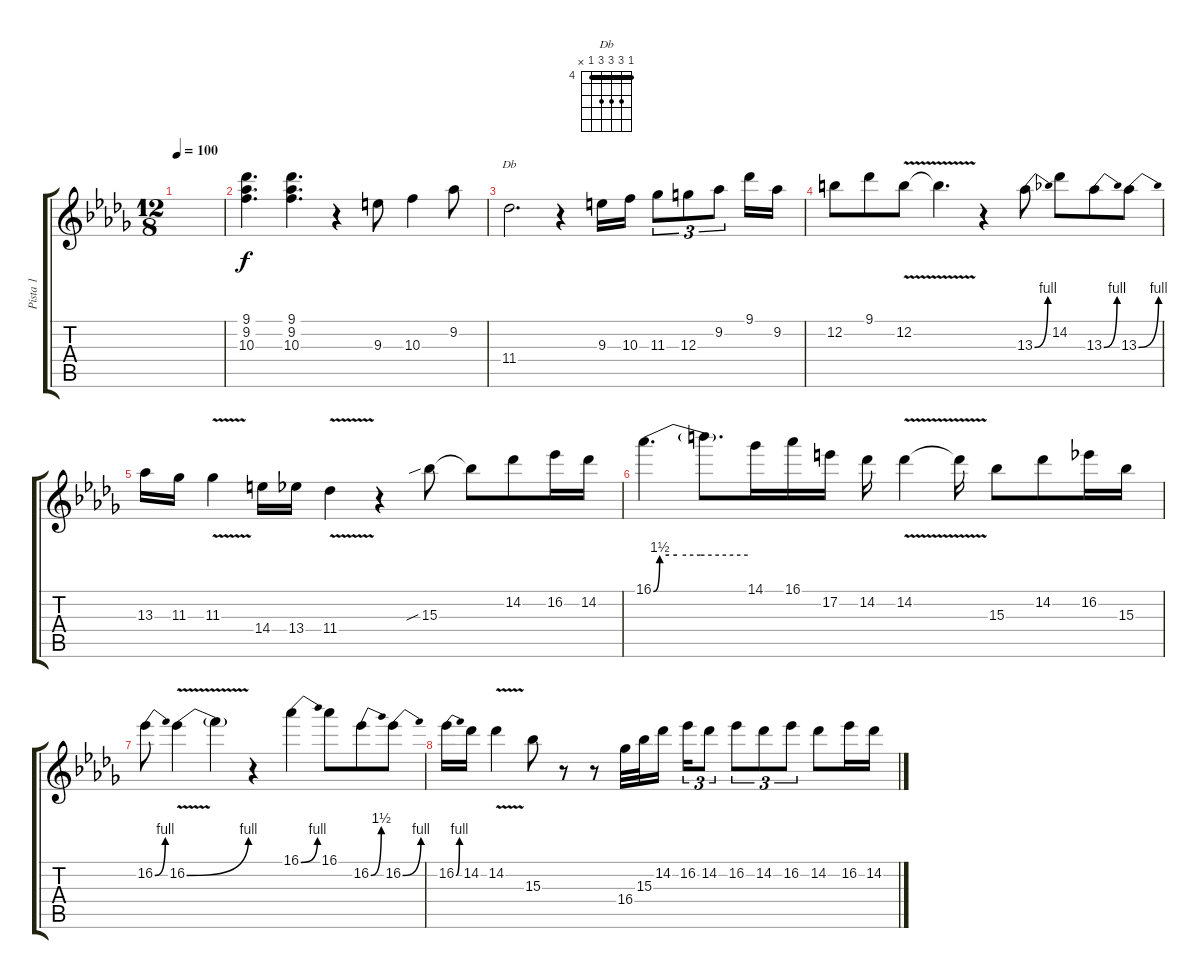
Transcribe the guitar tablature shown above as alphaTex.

\track ("Pista 1" "Pista 1") {instrument electricguitarjazz}
\staff {score tabs}
\tuning (E4 B3 G3 D3 A2 E2) {hide}
\chord ("Db" 4 6 6 6 4 x) {firstfret 4 barre 4}
\ts (12 8)
\tempo 100
\clef g2
\ks db
|
(9.1 9.2 10.3).4{d} (9.1 9.2 10.3).4{d} r.4 9.3.8 10.3.4 9.2.8 |
11.4.2{d ch "Db"} r.4 9.3.16 10.3.16 11.3.8{tu (3 2)} 12.3.8{tu (3 2)} 9.2.8{tu (3 2)} 9.1.16 9.2.16 |
12.2.8 9.1.8 12.2{v}.8 12.2{t}.4{d} r.4 13.3{be (bend 0 0 60 4)}.8 14.2.8 13.3{be (bend 0 0 60 4)}.8 13.3{be (bend 0 0 60 4)}.8 |
13.3.16 11.3.16 11.3{v}.4 14.4.16 13.4.16 11.4{v}.4 r.4 15.3{sib}.8 15.3{t}.8 14.2.8 16.2.16 14.2.16 |
16.1{be (custom 0 0 4 6 10 6 15 6 30 6 60 6)}.4{d} 16.1{t}.8{d} 14.1.16 16.1.16 17.2.16 14.2.16 14.2{v}.4 14.2{t}.16 15.3.8 14.2.8 16.2.16 15.3.16 |
16.2{be (bend 0 0 60 4)}.8 16.2{be (bend 0 0 60 4) v}.4 16.2{t}.4 r.4 16.1{be (bend 0 0 60 4)}.4 16.1.8 16.2{be (bend 0 0 60 6)}.8 16.2{be (bend 0 0 60 4)}.8 |
16.2{be (bend 0 0 60 4)}.16 14.2.16 14.2{v}.4 15.3.8 r.8 r.8 16.4.32 15.3.32 14.2.16{beam splitsecondary} 16.2.16{tu (3 2)} 14.2.8{tu (3 2)} 16.2.8{tu (3 2)} 14.2.8{tu (3 2)} 16.2.8{tu (3 2)} 14.2.8 16.2.16 14.2.16
